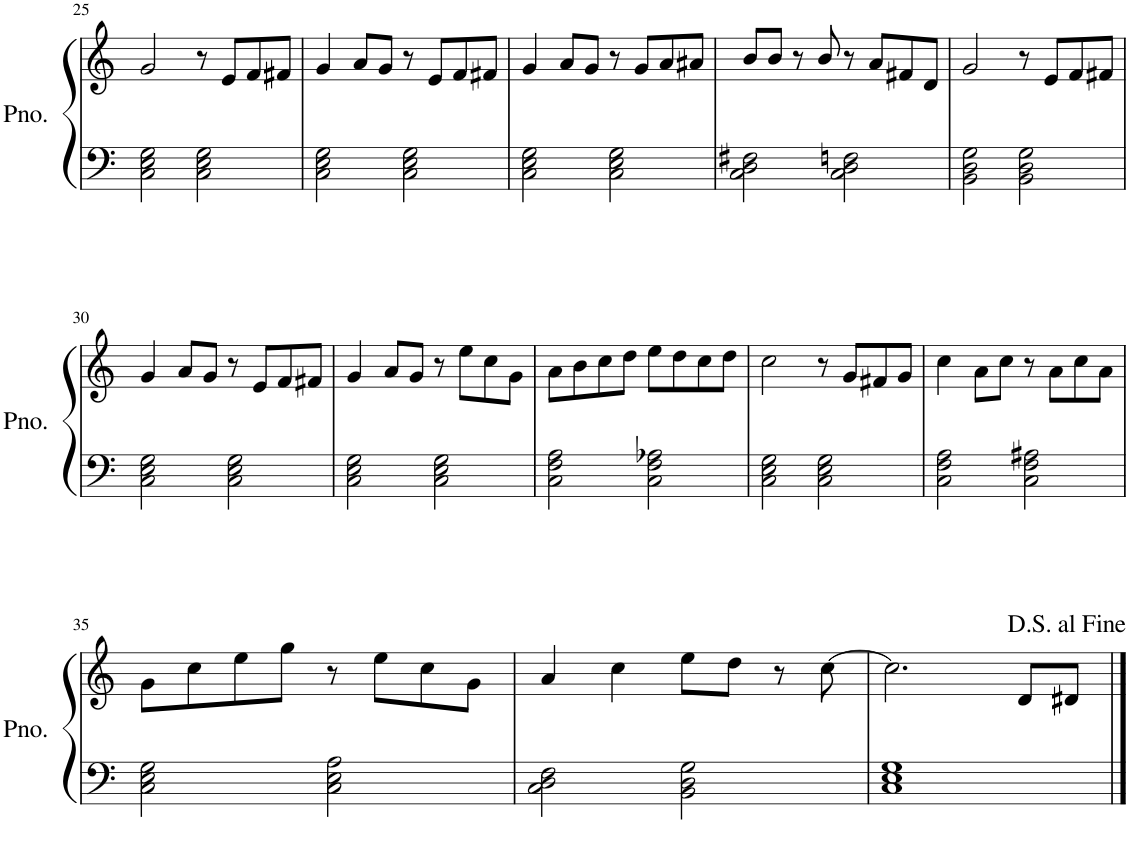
**kern	**kern
*part1	*part1
*staff2	*staff1
*I"Piano	*
*I'Pno.	*
!!LO:PB:g=z
*clefF4	*clefG2
*k[]	*k[]
*M4/4	*M4/4
=25	=25
2C\ 2E\ 2G\	2g/
2C\ 2E\ 2G\	8r
.	8e/L
.	8f/
.	8f#X/J
=26	=26
2C\ 2E\ 2G\	4g/
.	8a/L
.	8g/J
2C\ 2E\ 2G\	8r
.	8e/L
.	8f/
.	8f#X/J
=27	=27
2C\ 2E\ 2G\	4g/
.	8a/L
.	8g/J
2C\ 2E\ 2G\	8r
.	8g/L
.	8a/
.	8a#X/J
=28	=28
2C\ 2D\ 2F#X\	8b/L
.	8b/J
.	8r
.	8b/
2C\ 2D\ 2Fn\	8r
.	8a/L
.	8f#X/
.	8d/J
=29	=29
2BB\ 2D\ 2G\	2g/
2BB\ 2D\ 2G\	8r
.	8e/L
.	8f/
.	8f#X/J
!!LO:LB:g=z
=30	=30
2C\ 2E\ 2G\	4g/
.	8a/L
.	8g/J
2C\ 2E\ 2G\	8r
.	8e/L
.	8f/
.	8f#X/J
=31	=31
2C\ 2E\ 2G\	4g/
.	8a/L
.	8g/J
2C\ 2E\ 2G\	8r
.	8ee\L
.	8cc\
.	8g\J
=32	=32
2C\ 2F\ 2A\	8a\L
.	8b\
.	8cc\
.	8dd\J
2C\ 2F\ 2A-X\	8ee\L
.	8dd\
.	8cc\
.	8dd\J
=33	=33
2C\ 2E\ 2G\	2cc\
2C\ 2E\ 2G\	8r
.	8g/L
.	8f#X/
.	8g/J
=34	=34
2C\ 2F\ 2A\	4cc\
.	8a\L
.	8cc\J
2C\ 2F\ 2A#X\	8r
.	8a\L
.	8cc\
.	8a\J
!!LO:LB:g=z
=35	=35
2C\ 2E\ 2G\	8g\L
.	8cc\
.	8ee\
.	8gg\J
2C\ 2E\ 2A\	8r
.	8ee\L
.	8cc\
.	8g\J
=36	=36
2C\ 2D\ 2F\	4a/
.	4cc\
2BB\ 2D\ 2G\	8ee\L
.	8dd\J
.	8r
.	[8cc\
=37	=37
1C 1E 1G	2.cc\]
.	8d/L
.	8d#X/J
==	==
*-	*-
